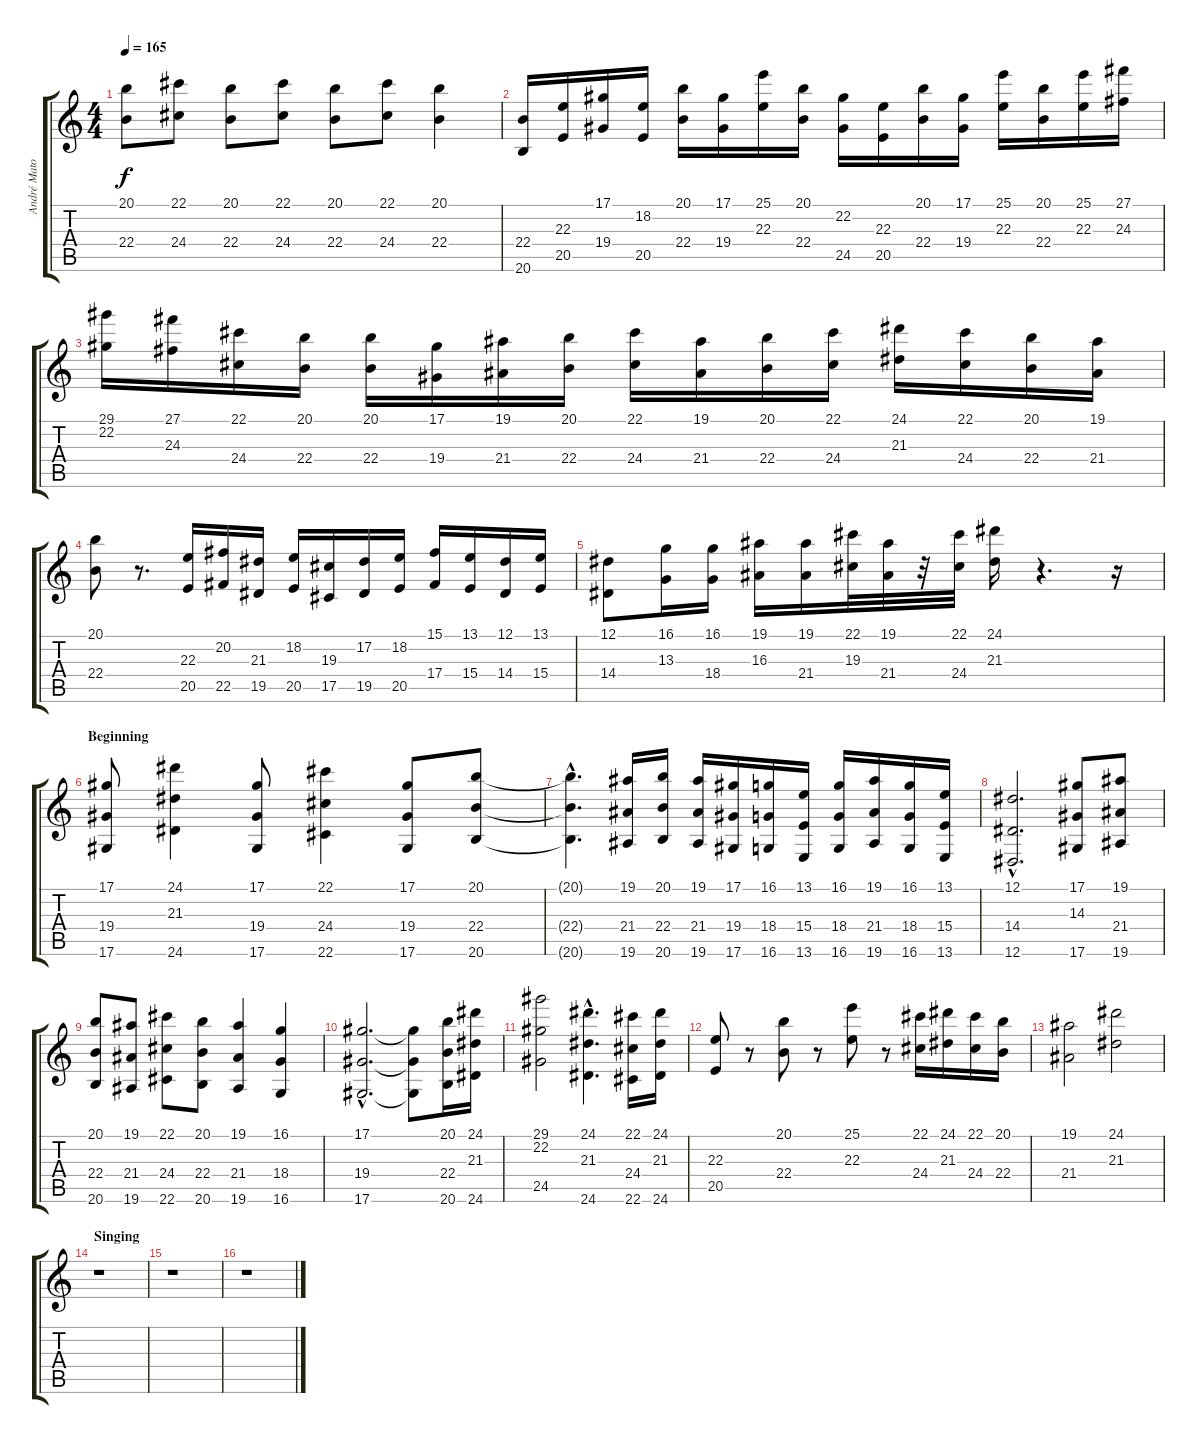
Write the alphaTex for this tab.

\track ("André Matos - String Ensemble 1" "André Mato") {instrument stringensemble1}
\staff {score tabs}
\tuning (Eb4 Bb3 Gb3 Db3 Ab2 Eb2) {hide}
\ts (4 4)
\tempo 165
\clef g2
\ks c
(20.1 22.4).8{dy f} (22.1 24.4).8 (20.1 22.4).8 (22.1 24.4).8 (20.1 22.4).8 (22.1 24.4).8 (20.1 22.4).4 |
(22.4 20.6).16 (22.3 20.5).16 (17.1 19.4).16 (18.2 20.5).16 (20.1 22.4).16 (17.1 19.4).16 (25.1 22.3).16 (20.1 22.4).16 (22.2 24.5).16 (22.3 20.5).16 (20.1 22.4).16 (17.1 19.4).16 (25.1 22.3).16 (20.1 22.4).16 (25.1 22.3).16 (27.1 24.3).16 |
(29.1 22.2).16 (27.1 24.3).16 (22.1 24.4).16 (20.1 22.4).16 (20.1 22.4).16 (17.1 19.4).16 (19.1 21.4).16 (20.1 22.4).16 (22.1 24.4).16 (19.1 21.4).16 (20.1 22.4).16 (22.1 24.4).16 (24.1 21.3).16 (22.1 24.4).16 (20.1 22.4).16 (19.1 21.4).16 |
(20.1 22.4).8 r.8{d} (22.3 20.5).16 (20.2 22.5).16 (21.3 19.5).16 (18.2 20.5).16 (19.3 17.5).16 (17.2 19.5).16 (18.2 20.5).16 (15.1 17.4).16 (13.1 15.4).16 (12.1 14.4).16 (13.1 15.4).16 |
(12.1 14.4).8 (16.1 13.3).16 (16.1 18.4).16 (19.1 16.3).16 (19.1 21.4).16 (22.1 19.3).32 (19.1 21.4).32 r.32 (22.1 24.4).32 (24.1 21.3).16 r.4{d} r.16 |
\section ("" "Beginning")
(17.1 19.4 17.6).8 (24.1 21.3 24.6).4 (17.1 19.4 17.6).8 (22.1 24.4 22.6).4 (17.1 19.4 17.6).8 (20.1 22.4 20.6).8 |
(20.1{hac t} 22.4{hac t} 20.6{hac t}).4{d} (19.1 21.4 19.6).16 (20.1 22.4 20.6).16 (19.1 21.4 19.6).16 (17.1 19.4 17.6).16 (16.1 18.4 16.6).16 (13.1 15.4 13.6).16 (16.1 18.4 16.6).16 (19.1 21.4 19.6).16 (16.1 18.4 16.6).16 (13.1 15.4 13.6).16 |
(12.1{hac} 14.4{hac} 12.6{hac}).2{d} (17.1 14.3 17.6).8 (19.1 21.4 19.6).8 |
(20.1 22.4 20.6).8 (19.1 21.4 19.6).8 (22.1 24.4 22.6).8 (20.1 22.4 20.6).8 (19.1 21.4 19.6).4 (16.1 18.4 16.6).4 |
(17.1{hac} 19.4{hac} 17.6{hac}).2{d} (17.1{t} 19.4{t} 17.6{t}).8 (20.1 22.4 20.6).16 (24.1 21.3 24.6).16 |
(29.1 22.2 24.5).2 (24.1{hac} 21.3{hac} 24.6{hac}).4{d} (22.1 24.4 22.6).16 (24.1 21.3 24.6).16 |
(22.3 20.5).8 r.8 (20.1 22.4).8 r.8 (25.1 22.3).8 r.8 (22.1 24.4).16 (24.1 21.3).16 (22.1 24.4).16 (20.1 22.4).16 |
(19.1 21.4).2 (24.1 21.3).2 |
\section ("" "Singing")
r.1 |
r.1 |
r.1
